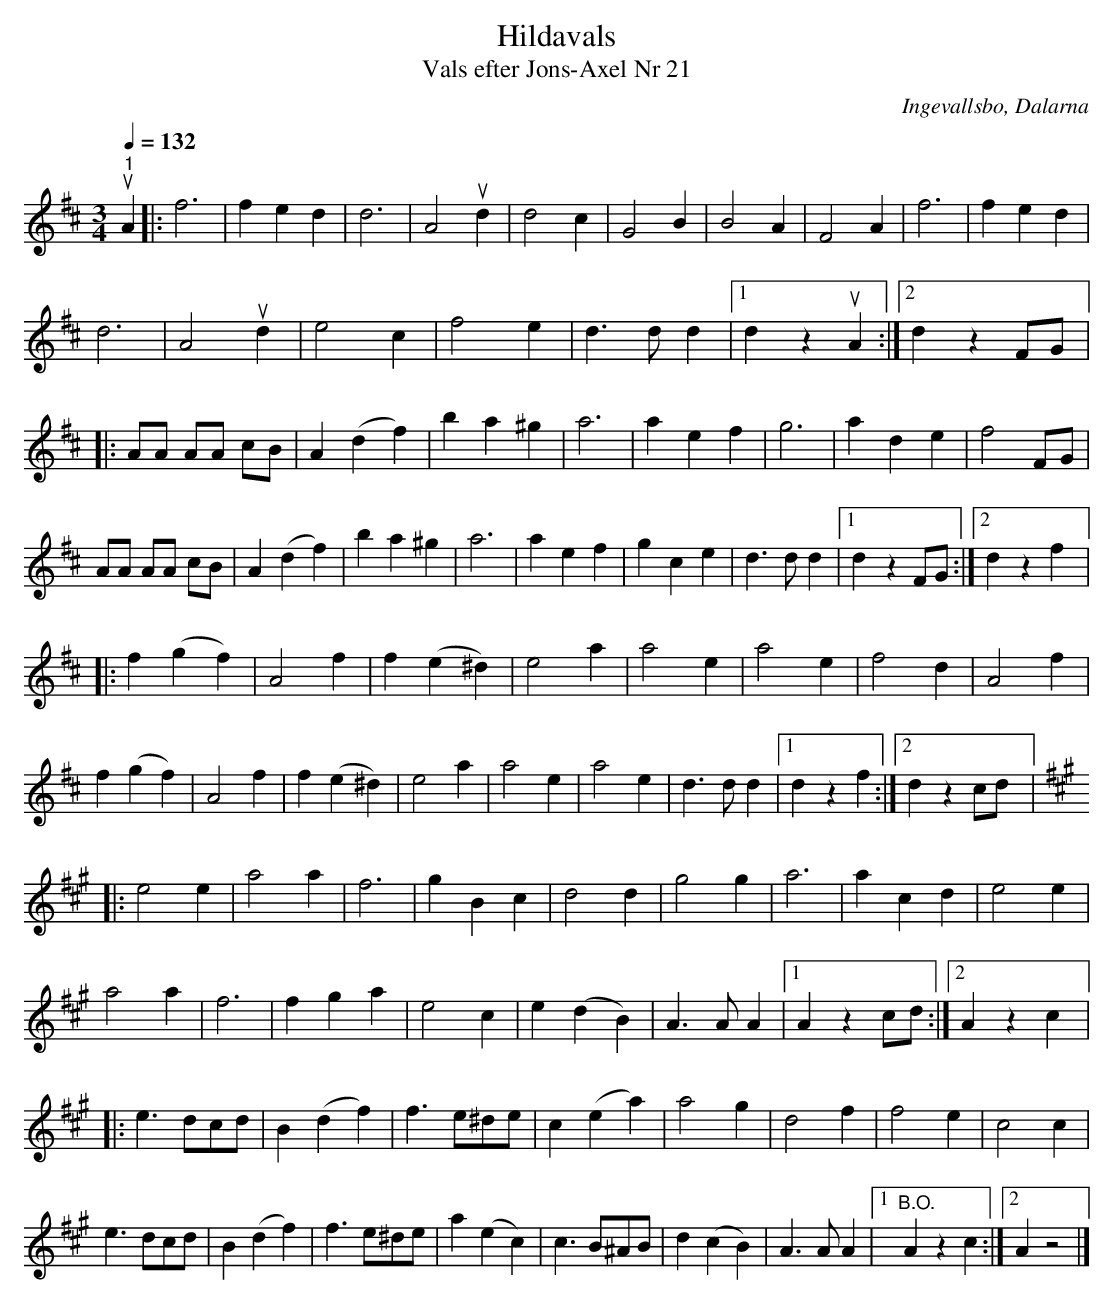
X:1
T:Hildavals
T:Vals efter Jons-Axel Nr 21
O:Ingevallsbo, Dalarna
L:1/4
Q:1/4=132
M:3/4
K:D
V:1
"^1"u A |: f3 | f e d | d3 | A2u d | d2 c | G2 B | B2 A | F2 A | f3 | f e d |
d3 | A2u d | e2 c | f2 e | d3/2 d/ d |1 d zu A :|2 d z F/G/ |:
A/A/ A/A/ c/B/ | A (d f) | b a ^g | a3 | a e f | g3 | a d e | f2 F/G/ |
A/A/ A/A/ c/B/ | A (d f) | b a ^g | a3 | a e f | g c e | d3/2 d/ d |1 d z F/G/ :|2 d z f |:
f (g f) | A2 f | f (e ^d) | e2 a | a2 e | a2 e | f2 d | A2 f |
f (g f) | A2 f | f (e ^d) | e2 a | a2 e | a2 e | d3/2 d/ d |1 d z f :|2 d z c/d/ |:
[K:A] e2 e | a2 a | f3 | g B c | d2 d | g2 g | a3 | a c d |e2 e |
a2 a | f3 | f g a | e2 c | e (d B) | A3/2 A/ A |1 A z c/d/ :|2 A z c |:
e3/2 d/c/d/ | B (d f) | f3/2 e/^d/e/ | c (e a) | a2 g | d2 f | f2 e | c2 c |
e3/2 d/c/d/ | B (d f) | f3/2 e/^d/e/ | a (e c) | c3/2 B/^A/B/ | d (c B) | A3/2 A/ A |1 "^B.O."A z c :|2 A z2 |]
